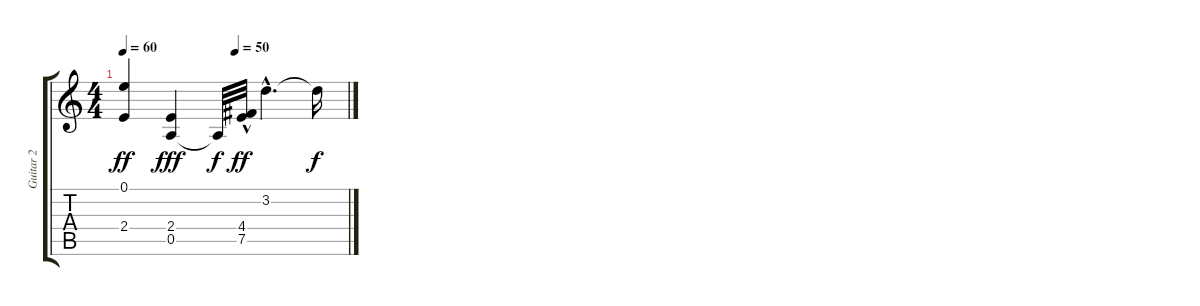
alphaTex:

\track ("Guitar 2" "Guitar 2") {instrument acousticguitarnylon}
\staff {score tabs}
\tuning (E4 B3 G3 D3 A2 E2) {hide}
\ts (4 4)
\tempo 60
\tempo (50 0.5)
\clef g2
\ks c
(0.1 2.4).4{dy ff} (2.4 0.5).4{dy fff} 0.5{t}.32{dy f} (4.4{hac} 7.5{hac}).32{dy ff} 3.2{hac}.4{d} 3.2{t}.16{dy f}
